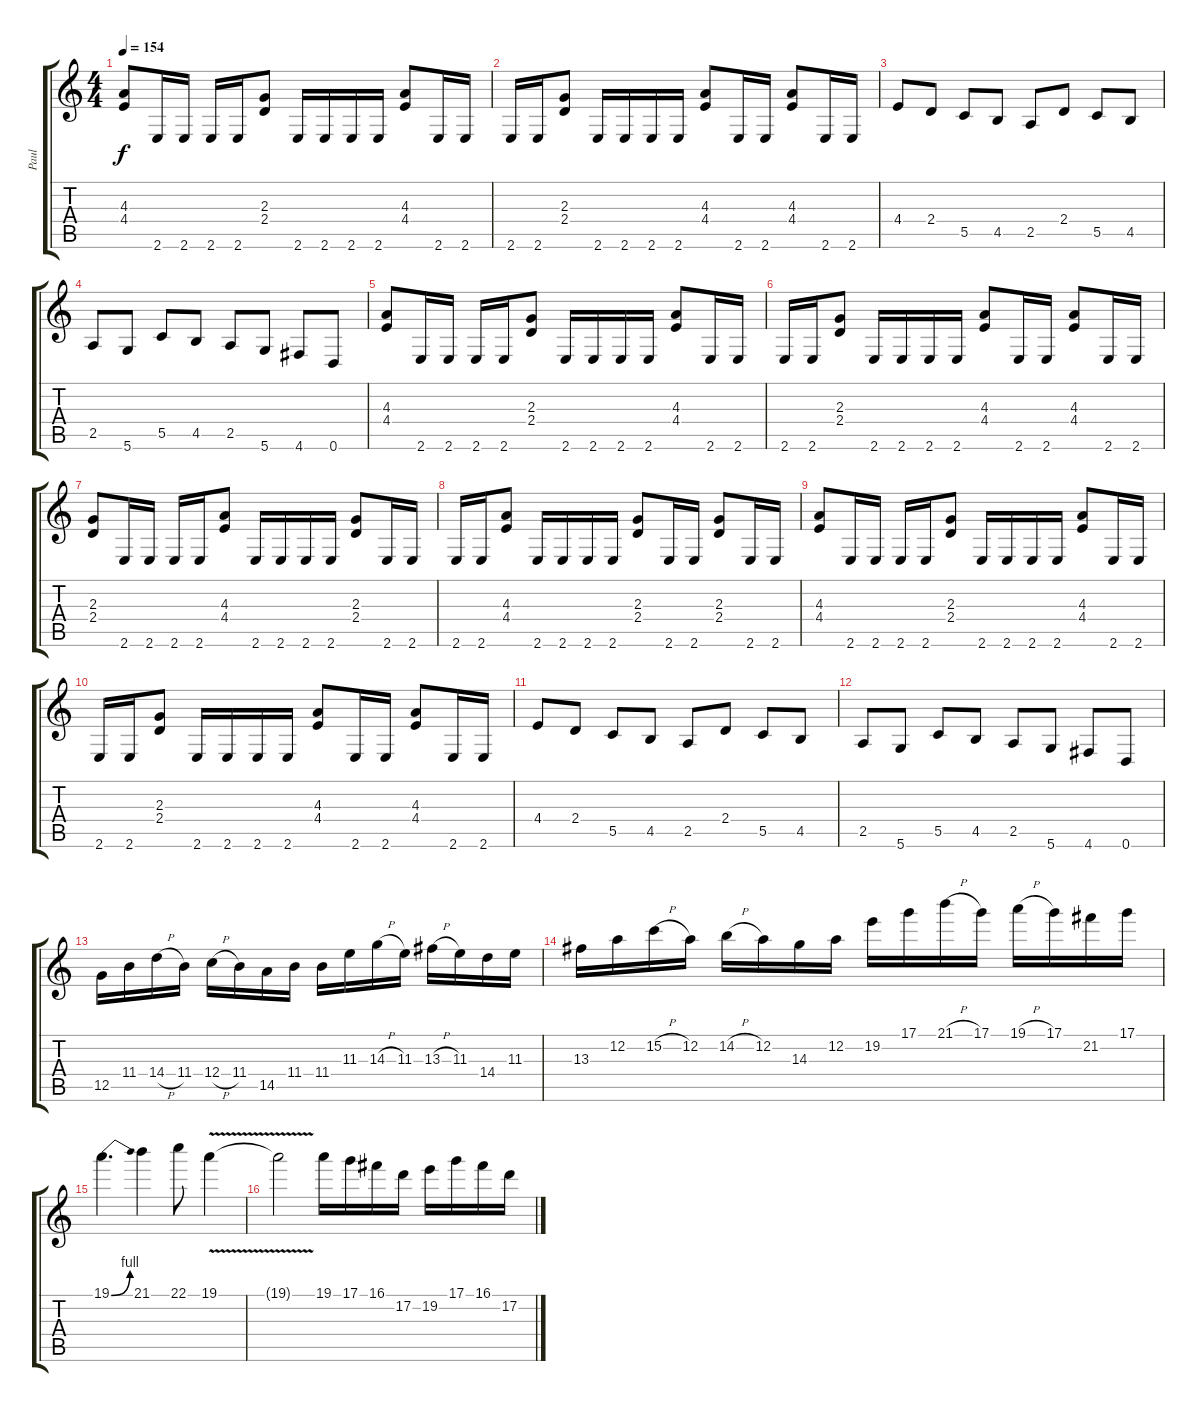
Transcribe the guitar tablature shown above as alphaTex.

\track ("Paul" "Paul") {instrument distortionguitar}
\staff {score tabs}
\tuning (D4 A3 F3 C3 G2 D2) {hide}
\ts (4 4)
\tempo 154
\clef g2
\ks c
(4.3 4.4).8{dy f} 2.6.16 2.6.16 2.6.16 2.6.16 (2.3 2.4).8 2.6.16 2.6.16 2.6.16 2.6.16 (4.3 4.4).8 2.6.16 2.6.16 |
2.6.16 2.6.16 (2.3 2.4).8 2.6.16 2.6.16 2.6.16 2.6.16 (4.3 4.4).8 2.6.16 2.6.16 (4.3 4.4).8 2.6.16 2.6.16 |
4.4.8 2.4.8 5.5.8 4.5.8 2.5.8 2.4.8 5.5.8 4.5.8 |
2.5.8 5.6.8 5.5.8 4.5.8 2.5.8 5.6.8 4.6.8 0.6.8 |
(4.3 4.4).8 2.6.16 2.6.16 2.6.16 2.6.16 (2.3 2.4).8 2.6.16 2.6.16 2.6.16 2.6.16 (4.3 4.4).8 2.6.16 2.6.16 |
2.6.16 2.6.16 (2.3 2.4).8 2.6.16 2.6.16 2.6.16 2.6.16 (4.3 4.4).8 2.6.16 2.6.16 (4.3 4.4).8 2.6.16 2.6.16 |
(2.3 2.4).8 2.6.16 2.6.16 2.6.16 2.6.16 (4.3 4.4).8 2.6.16 2.6.16 2.6.16 2.6.16 (2.3 2.4).8 2.6.16 2.6.16 |
2.6.16 2.6.16 (4.3 4.4).8 2.6.16 2.6.16 2.6.16 2.6.16 (2.3 2.4).8 2.6.16 2.6.16 (2.3 2.4).8 2.6.16 2.6.16 |
(4.3 4.4).8 2.6.16 2.6.16 2.6.16 2.6.16 (2.3 2.4).8 2.6.16 2.6.16 2.6.16 2.6.16 (4.3 4.4).8 2.6.16 2.6.16 |
2.6.16 2.6.16 (2.3 2.4).8 2.6.16 2.6.16 2.6.16 2.6.16 (4.3 4.4).8 2.6.16 2.6.16 (4.3 4.4).8 2.6.16 2.6.16 |
4.4.8 2.4.8 5.5.8 4.5.8 2.5.8 2.4.8 5.5.8 4.5.8 |
2.5.8 5.6.8 5.5.8 4.5.8 2.5.8 5.6.8 4.6.8 0.6.8 |
12.5.16 11.4.16 14.4{h}.16 11.4.16 12.4{h}.16 11.4.16 14.5.16 11.4.16 11.4.16 11.3.16 14.3{h}.16 11.3.16 13.3{h}.16 11.3.16 14.4.16 11.3.16 |
13.3.16 12.2.16 15.2{h}.16 12.2.16 14.2{h}.16 12.2.16 14.3.16 12.2.16 19.2.16 17.1.16 21.1{h}.16 17.1.16 19.1{h}.16 17.1.16 21.2.16 17.1.16 |
19.1{be (bend 0 0 60 4)}.4{d} 21.1.4 22.1.8 19.1{v}.4 |
19.1{t}.2 19.1.16 17.1.16 16.1.16 17.2.16 19.2.16 17.1.16 16.1.16 17.2.16
